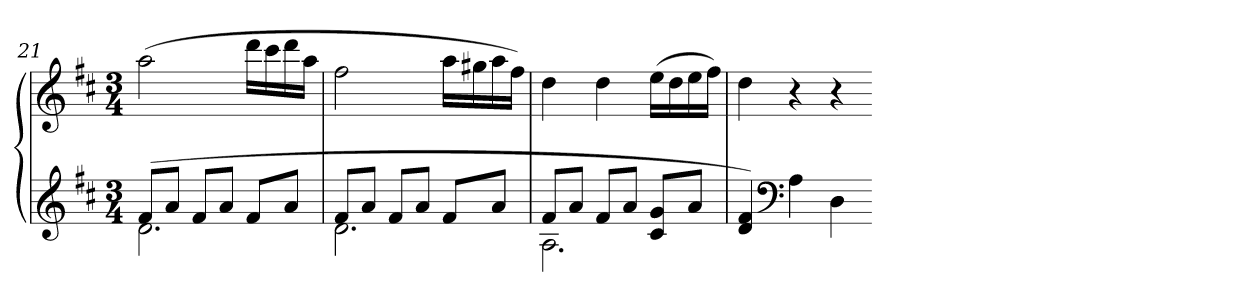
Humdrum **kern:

**kern	**kern
*part1	*part1
*staff2	*staff1
*clefG2	*clefG2
*k[f#c#]	*k[f#c#]
*D:	*D:
*M3/4	*M3/4
=21	=21
*^	*
(8f#L	2.d	(2aa
8aJ	.	.
8f#L	.	.
8aJ	.	.
8f#L	.	16dddLL
.	.	16ccc#
8aJ	.	16ddd
.	.	16aaJJ
=22	=22	=22
8f#L	2.d	2ff#
8aJ	.	.
8f#L	.	.
8aJ	.	.
8f#L	.	16aaLL
.	.	16gg#X
8aJ	.	16aa
.	.	16ff#JJ)
=23	=23	=23
8f#L	2.A	4dd
8aJ	.	.
8f#L	.	4dd
8aJ	.	.
8c# 8gL	.	(16eeLL
.	.	16dd
8aJ	.	16ee
.	.	16ff#JJ)
*v	*v	*
=24	=24
4d 4f#)	4dd
*clefF4	*
4A	4r
4D	4r
=-	=-
*-	*-
